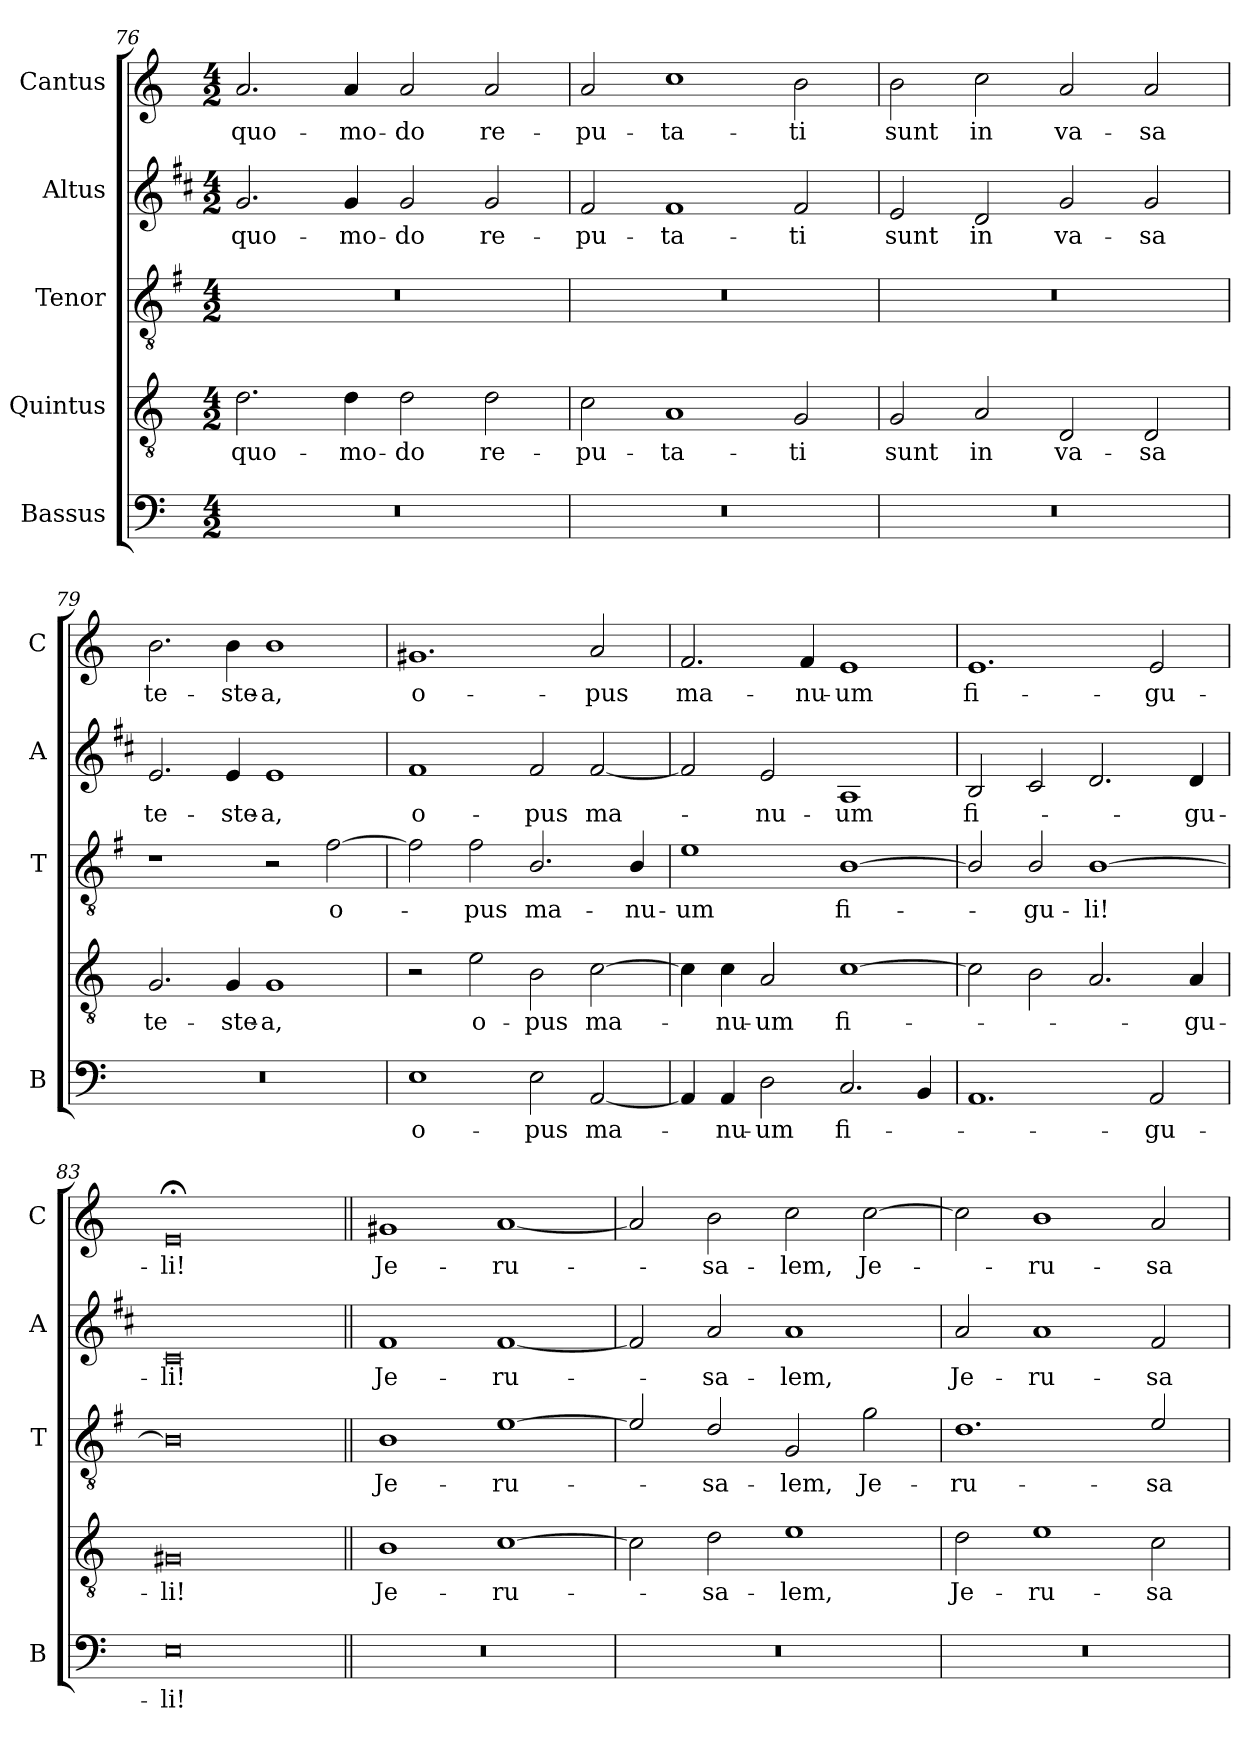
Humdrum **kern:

**kern	**text	**kern	**text	**kern	**text	**kern	**text	**kern	**text
*part5	*part5	*part4	*part4	*part3	*part3	*part2	*part2	*part1	*part1
*staff5	*staff5	*staff4	*staff4	*staff3	*staff3	*staff2	*staff2	*staff1	*staff1
*I"Bassus	*	*I"Quintus	*	*I"Tenor	*	*I"Altus	*	*I"Cantus	*
*I'B	*	*	*	*I'T	*	*I'A	*	*I'C	*
*clefF4	*	*clefGv2	*	*clefGv2	*	*clefG2	*	*clefG2	*
*	*	*	*	*ITrd4c7	*	*ITrd1c2	*	*	*
*k[]	*	*k[]	*	*k[]	*	*k[]	*	*k[]	*
*C:	*	*C:	*	*C:	*	*C:	*	*C:	*
*M4/2	*	*M4/2	*	*M4/2	*	*M4/2	*	*M4/2	*
=76	=76	=76	=76	=76	=76	=76	=76	=76	=76
!	!	!	!LO:LY:b	!	!	!	!LO:LY:b	!	!LO:LY:b
0r	.	2.d\	quo-	0r	.	2.f/	quo-	2.a/	quo-
!	!	!	!LO:LY:b	!	!	!	!LO:LY:b	!	!LO:LY:b
.	.	4d\	-mo-	.	.	4f/	-mo-	4a/	-mo-
!	!	!	!LO:LY:b	!	!	!	!LO:LY:b	!	!LO:LY:b
.	.	2d\	-do	.	.	2f/	-do	2a/	-do
!	!	!	!LO:LY:b	!	!	!	!LO:LY:b	!	!LO:LY:b
.	.	2d\	re-	.	.	2f/	re-	2a/	re-
=77	=77	=77	=77	=77	=77	=77	=77	=77	=77
!	!	!	!LO:LY:b	!	!	!	!LO:LY:b	!	!LO:LY:b
0r	.	2c\	-pu-	0r	.	2e/	-pu-	2a/	-pu-
!	!	!	!LO:LY:b	!	!	!	!LO:LY:b	!	!LO:LY:b
.	.	1A	-ta-	.	.	1e	-ta-	1cc	-ta-
!	!	!	!LO:LY:b	!	!	!	!LO:LY:b	!	!LO:LY:b
.	.	2G/	-ti	.	.	2e/	-ti	2b\	-ti
!!LO:LB:g=z
=78	=78	=78	=78	=78	=78	=78	=78	=78	=78
!	!	!	!LO:LY:b	!	!	!	!LO:LY:b	!	!LO:LY:b
0r	.	2G/	sunt	0r	.	2d/	sunt	2b\	sunt
!	!	!	!LO:LY:b	!	!	!	!LO:LY:b	!	!LO:LY:b
.	.	2A/	in	.	.	2c/	in	2cc\	in
!	!	!	!LO:LY:b	!	!	!	!LO:LY:b	!	!LO:LY:b
.	.	2D/	va-	.	.	2f/	va-	2a/	va-
!	!	!	!LO:LY:b	!	!	!	!LO:LY:b	!	!LO:LY:b
.	.	2D/	-sa	.	.	2f/	-sa	2a/	-sa
=79	=79	=79	=79	=79	=79	=79	=79	=79	=79
!	!	!	!LO:LY:b	!	!	!	!LO:LY:b	!	!LO:LY:b
0r	.	2.G/	te-	1r	.	2.d/	te-	2.b\	te-
!	!	!	!LO:LY:b	!	!	!	!LO:LY:b	!	!LO:LY:b
.	.	4G/	-ste-	.	.	4d/	-ste-	4b\	-ste-
!	!	!	!LO:LY:b	!	!	!	!LO:LY:b	!	!LO:LY:b
.	.	1G	-a,	2r	.	1d	-a,	1b	-a,
!	!	!	!	!	!LO:LY:b	!	!	!	!
.	.	.	.	[2B\	o-	.	.	.	.
=80	=80	=80	=80	=80	=80	=80	=80	=80	=80
!	!LO:LY:b	!	!	!	!	!	!LO:LY:b	!	!LO:LY:b
1E	o-	2r	.	2B\]	.	1e	o-	1.g#X	o-
!	!	!	!LO:LY:b	!	!LO:LY:b	!	!	!	!
.	.	2e\	o-	2B\	-pus	.	.	.	.
!	!LO:LY:b	!	!LO:LY:b	!	!LO:LY:b	!	!LO:LY:b	!	!
2E\	-pus	2B\	-pus	2.E/	ma-	2e/	-pus	.	.
!	!LO:LY:b	!	!LO:LY:b	!	!	!	!LO:LY:b	!	!LO:LY:b
[2AA/	ma-	[2c\	ma-	.	.	[2e/	ma-	2a/	-pus
!	!	!	!	!	!LO:LY:b	!	!	!	!
.	.	.	.	4E/	-nu-	.	.	.	.
=81	=81	=81	=81	=81	=81	=81	=81	=81	=81
!	!	!	!	!	!LO:LY:b	!	!	!	!LO:LY:b
4AA/]	.	4c\]	.	1A	-um	2e/]	.	2.f/	ma-
!	!LO:LY:b	!	!LO:LY:b	!	!	!	!	!	!
4AA/	-nu-	4c\	-nu-	.	.	.	.	.	.
!	!LO:LY:b	!	!LO:LY:b	!	!	!	!LO:LY:b	!	!
2D\	-um	2A/	-um	.	.	2d/	-nu-	.	.
!	!	!	!	!	!	!	!	!	!LO:LY:b
.	.	.	.	.	.	.	.	4f/	-nu-
!	!LO:LY:b	!	!LO:LY:b	!	!LO:LY:b	!	!LO:LY:b	!	!LO:LY:b
2.C/	fi-	[1c	fi-	[1E	fi-	1G	-um	1e	-um
4BB/	.	.	.	.	.	.	.	.	.
=82	=82	=82	=82	=82	=82	=82	=82	=82	=82
!	!	!	!	!	!	!	!LO:LY:b	!	!LO:LY:b
1.AA	.	2c\]	.	2E/]	.	2A/	fi-	1.e	fi-
!	!	!	!	!	!LO:LY:b	!	!	!	!
.	.	2B\	.	2E/	-gu-	2B/	.	.	.
!	!	!	!	!	!LO:LY:b	!	!	!	!
.	.	2.A/	.	[1E	-li!	2.c/	.	.	.
!	!LO:LY:b	!	!	!	!	!	!	!	!LO:LY:b
2AA/	-gu-	.	.	.	.	.	.	2e/	-gu-
!	!	!	!LO:LY:b	!	!	!	!LO:LY:b	!	!
.	.	4A/	-gu-	.	.	4c/	-gu-	.	.
=83	=83	=83	=83	=83	=83	=83	=83	=83	=83
!	!LO:LY:b	!	!LO:LY:b	!	!	!	!LO:LY:b	!	!LO:LY:b
0E	-li!	0G#X	-li!	0E]	.	0B	-li!	0e;<	-li!
!!LO:PB:g=z
=84||	=84||	=84||	=84||	=84||	=84||	=84||	=84||	=84||	=84||
!	!	!	!LO:LY:b	!	!LO:LY:b	!	!LO:LY:b	!	!LO:LY:b
0r	.	1B	Je-	1E	Je-	1e	Je-	1g#X	Je-
!	!	!	!LO:LY:b	!	!LO:LY:b	!	!LO:LY:b	!	!LO:LY:b
.	.	[1c	-ru-	[1A	-ru-	[1e	-ru-	[1a	-ru-
=85	=85	=85	=85	=85	=85	=85	=85	=85	=85
0r	.	2c\]	.	2A/]	.	2e/]	.	2a/]	.
!	!	!	!LO:LY:b	!	!LO:LY:b	!	!LO:LY:b	!	!LO:LY:b
.	.	2d\	-sa-	2G/	-sa-	2g/	-sa-	2b\	-sa-
!	!	!	!LO:LY:b	!	!LO:LY:b	!	!LO:LY:b	!	!LO:LY:b
.	.	1e	-lem,	2C/	-lem,	1g	-lem,	2cc\	-lem,
!	!	!	!	!	!LO:LY:b	!	!	!	!LO:LY:b
.	.	.	.	2c\	Je-	.	.	[2cc\	Je-
=86	=86	=86	=86	=86	=86	=86	=86	=86	=86
!	!	!	!LO:LY:b	!	!LO:LY:b	!	!LO:LY:b	!	!
0r	.	2d\	Je-	1.G	-ru-	2g/	Je-	2cc\]	.
!	!	!	!LO:LY:b	!	!	!	!LO:LY:b	!	!LO:LY:b
.	.	1e	-ru-	.	.	1g	-ru-	1b	-ru-
!	!	!	!LO:LY:b	!	!LO:LY:b	!	!LO:LY:b	!	!LO:LY:b
.	.	2c\	-sa-	2A/	-sa-	2e/	-sa-	2a/	-sa-
=	=	=	=	=	=	=	=	=	=
*-	*-	*-	*-	*-	*-	*-	*-	*-	*-
